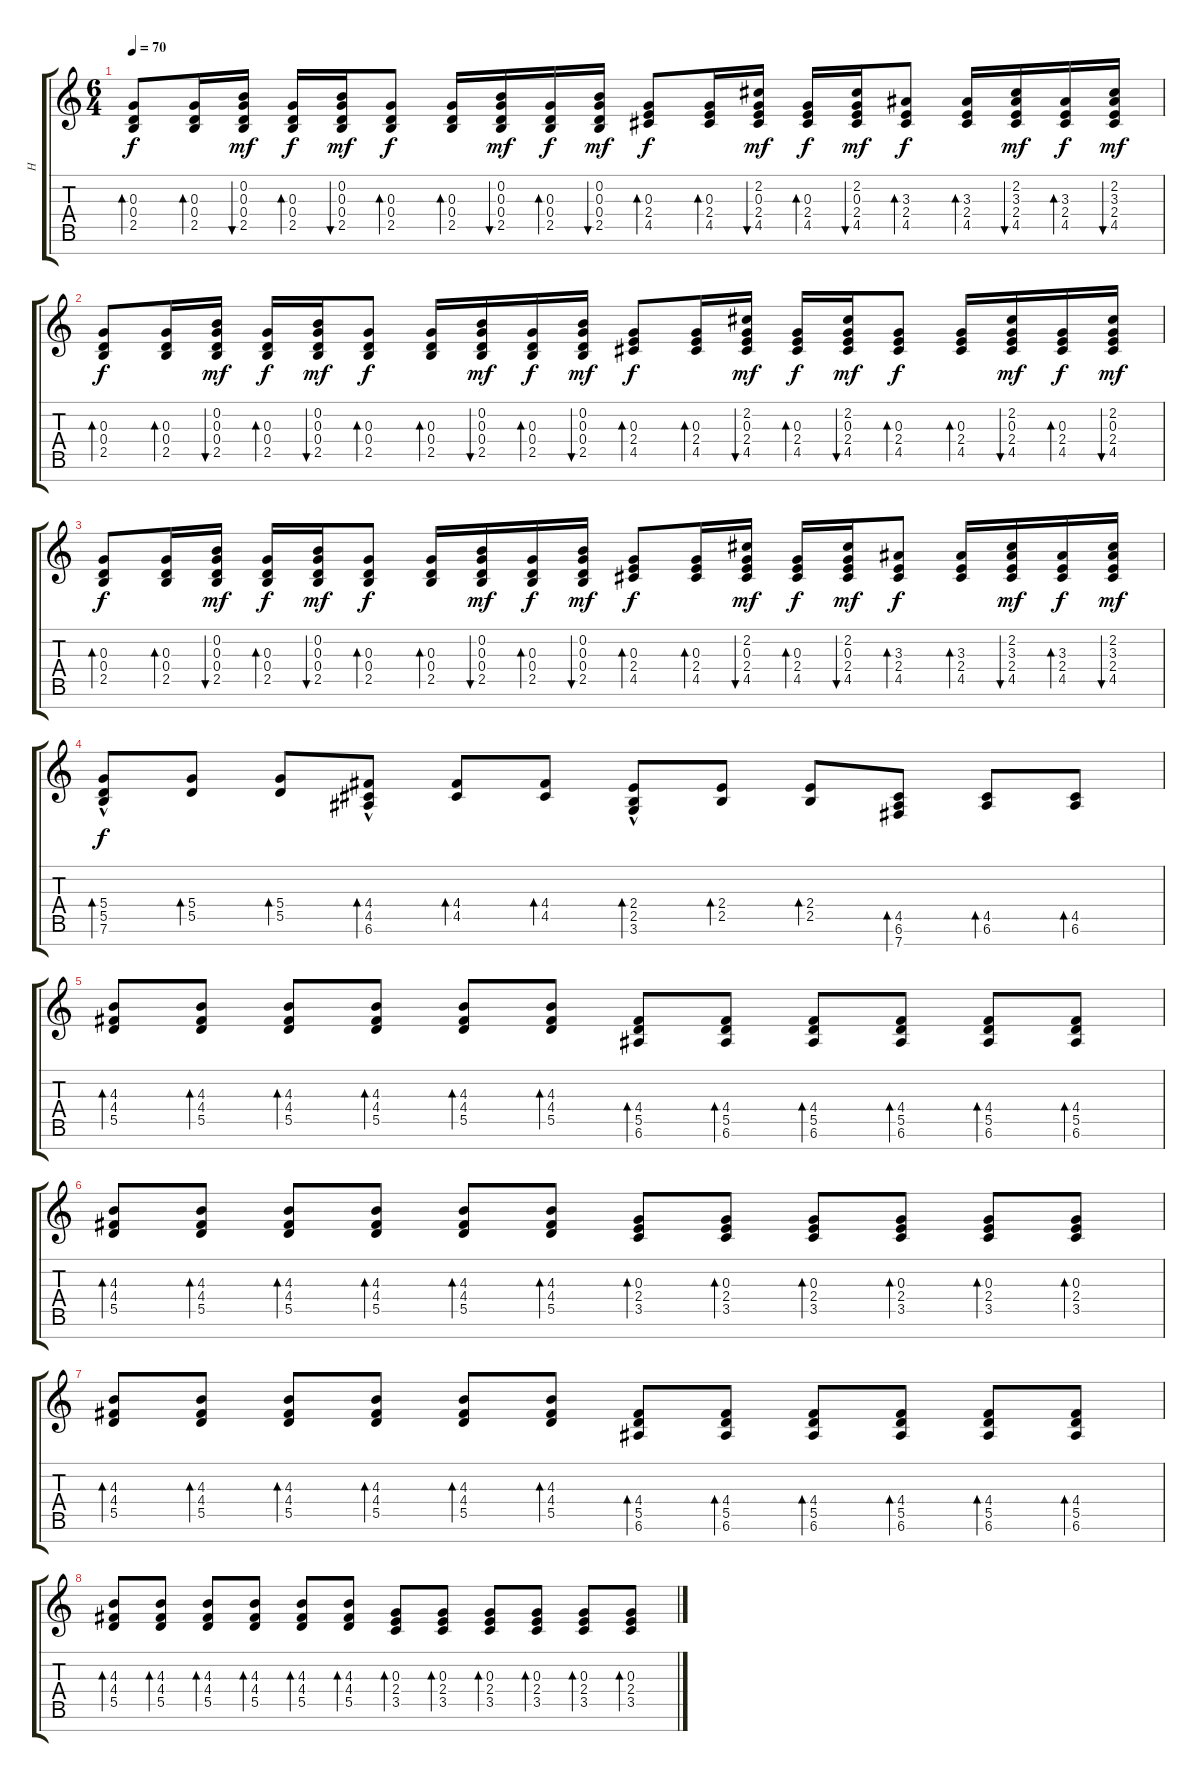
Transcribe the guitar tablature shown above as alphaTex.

\track ("H" "H") {instrument distortionguitar}
\staff {score tabs}
\tuning (E4 B3 G3 D3 A2 E2 B1) {hide}
\ts (6 4)
\tempo 70
\clef g2
\ks c
(0.3 0.4 2.5).8{bd 60 dy f} (0.3 0.4 2.5).16{bd 60} (0.2 0.3 0.4 2.5).16{bu 60 dy mf} (0.3 0.4 2.5).16{bd 60 dy f} (0.2 0.3 0.4 2.5).16{bu 60 dy mf} (0.3 0.4 2.5).8{bd 60 dy f} (0.3 0.4 2.5).16{bd 60} (0.2 0.3 0.4 2.5).16{bu 60 dy mf} (0.3 0.4 2.5).16{bd 60 dy f} (0.2 0.3 0.4 2.5).16{bu 60 dy mf} (0.3 2.4 4.5).8{bd 60 dy f} (0.3 2.4 4.5).16{bd 60} (2.2 0.3 2.4 4.5).16{bu 60 dy mf} (0.3 2.4 4.5).16{bd 60 dy f} (2.2 0.3 2.4 4.5).16{bu 60 dy mf} (3.3 2.4 4.5).8{bd 60 dy f} (3.3 2.4 4.5).16{bd 60} (2.2 3.3 2.4 4.5).16{bu 60 dy mf} (3.3 2.4 4.5).16{bd 60 dy f} (2.2 3.3 2.4 4.5).16{bu 60 dy mf} |
(0.3 0.4 2.5).8{bd 60 dy f} (0.3 0.4 2.5).16{bd 60} (0.2 0.3 0.4 2.5).16{bu 60 dy mf} (0.3 0.4 2.5).16{bd 60 dy f} (0.2 0.3 0.4 2.5).16{bu 60 dy mf} (0.3 0.4 2.5).8{bd 60 dy f} (0.3 0.4 2.5).16{bd 60} (0.2 0.3 0.4 2.5).16{bu 60 dy mf} (0.3 0.4 2.5).16{bd 60 dy f} (0.2 0.3 0.4 2.5).16{bu 60 dy mf} (0.3 2.4 4.5).8{bd 60 dy f} (0.3 2.4 4.5).16{bd 60} (2.2 0.3 2.4 4.5).16{bu 60 dy mf} (0.3 2.4 4.5).16{bd 60 dy f} (2.2 0.3 2.4 4.5).16{bu 60 dy mf} (0.3 2.4 4.5).8{bd 60 dy f} (0.3 2.4 4.5).16{bd 60} (2.2 0.3 2.4 4.5).16{bu 60 dy mf} (0.3 2.4 4.5).16{bd 60 dy f} (2.2 0.3 2.4 4.5).16{bu 60 dy mf} |
(0.3 0.4 2.5).8{bd 60 dy f} (0.3 0.4 2.5).16{bd 60} (0.2 0.3 0.4 2.5).16{bu 60 dy mf} (0.3 0.4 2.5).16{bd 60 dy f} (0.2 0.3 0.4 2.5).16{bu 60 dy mf} (0.3 0.4 2.5).8{bd 60 dy f} (0.3 0.4 2.5).16{bd 60} (0.2 0.3 0.4 2.5).16{bu 60 dy mf} (0.3 0.4 2.5).16{bd 60 dy f} (0.2 0.3 0.4 2.5).16{bu 60 dy mf} (0.3 2.4 4.5).8{bd 60 dy f} (0.3 2.4 4.5).16{bd 60} (2.2 0.3 2.4 4.5).16{bu 60 dy mf} (0.3 2.4 4.5).16{bd 60 dy f} (2.2 0.3 2.4 4.5).16{bu 60 dy mf} (3.3 2.4 4.5).8{bd 60 dy f} (3.3 2.4 4.5).16{bd 60} (2.2 3.3 2.4 4.5).16{bu 60 dy mf} (3.3 2.4 4.5).16{bd 60 dy f} (2.2 3.3 2.4 4.5).16{bu 60 dy mf} |
(5.4 5.5 7.6{hac}).8{bd 60 dy f} (5.4 5.5).8{bd 60} (5.4 5.5).8{bd 60} (4.4 4.5 6.6{hac}).8{bd 60} (4.4 4.5).8{bd 60} (4.4 4.5).8{bd 60} (2.4 2.5 3.6{hac}).8{bd 60} (2.4 2.5).8{bd 60} (2.4 2.5).8{bd 60} (4.5 6.6 7.7).8{bd 60} (4.5 6.6).8{bd 60} (4.5 6.6).8{bd 60} |
(4.3 4.4 5.5).8{bd 60} (4.3 4.4 5.5).8{bd 60} (4.3 4.4 5.5).8{bd 60} (4.3 4.4 5.5).8{bd 60} (4.3 4.4 5.5).8{bd 60} (4.3 4.4 5.5).8{bd 60} (4.4 5.5 6.6).8{bd 60} (4.4 5.5 6.6).8{bd 60} (4.4 5.5 6.6).8{bd 60} (4.4 5.5 6.6).8{bd 60} (4.4 5.5 6.6).8{bd 60} (4.4 5.5 6.6).8{bd 60} |
(4.3 4.4 5.5).8{bd 60} (4.3 4.4 5.5).8{bd 60} (4.3 4.4 5.5).8{bd 60} (4.3 4.4 5.5).8{bd 60} (4.3 4.4 5.5).8{bd 60} (4.3 4.4 5.5).8{bd 60} (0.3 2.4 3.5).8{bd 60} (0.3 2.4 3.5).8{bd 60} (0.3 2.4 3.5).8{bd 60} (0.3 2.4 3.5).8{bd 60} (0.3 2.4 3.5).8{bd 60} (0.3 2.4 3.5).8{bd 60} |
(4.3 4.4 5.5).8{bd 60} (4.3 4.4 5.5).8{bd 60} (4.3 4.4 5.5).8{bd 60} (4.3 4.4 5.5).8{bd 60} (4.3 4.4 5.5).8{bd 60} (4.3 4.4 5.5).8{bd 60} (4.4 5.5 6.6).8{bd 60} (4.4 5.5 6.6).8{bd 60} (4.4 5.5 6.6).8{bd 60} (4.4 5.5 6.6).8{bd 60} (4.4 5.5 6.6).8{bd 60} (4.4 5.5 6.6).8{bd 60} |
(4.3 4.4 5.5).8{bd 60} (4.3 4.4 5.5).8{bd 60} (4.3 4.4 5.5).8{bd 60} (4.3 4.4 5.5).8{bd 60} (4.3 4.4 5.5).8{bd 60} (4.3 4.4 5.5).8{bd 60} (0.3 2.4 3.5).8{bd 60} (0.3 2.4 3.5).8{bd 60} (0.3 2.4 3.5).8{bd 60} (0.3 2.4 3.5).8{bd 60} (0.3 2.4 3.5).8{bd 60} (0.3 2.4 3.5).8{bd 60}
